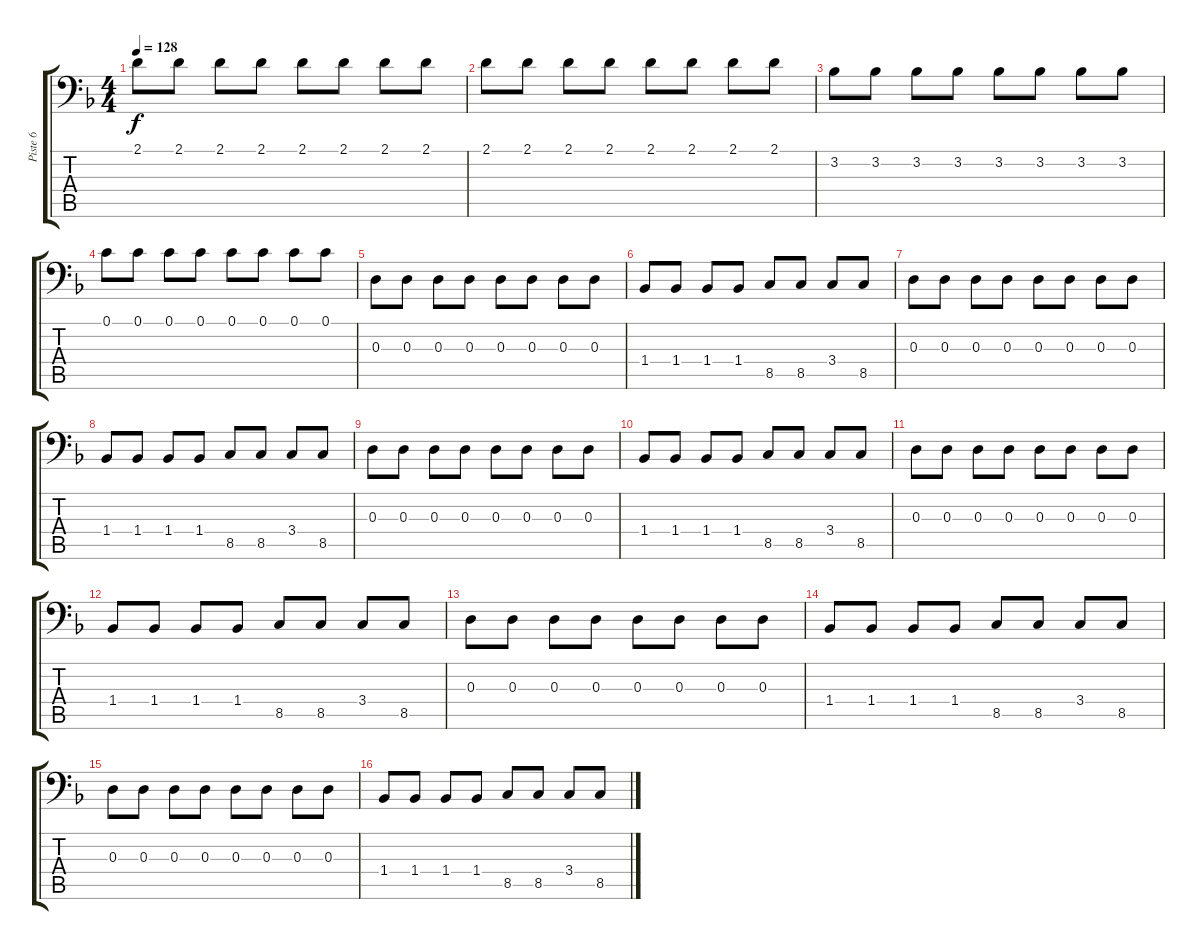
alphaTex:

\track ("Piste 6" "Piste 6") {instrument acousticbass}
\staff {score tabs}
\tuning (C3 G2 D2 A1 E1 B0) {hide}
\ts (4 4)
\tempo 128
\clef f4
\ks f
2.1.8{dy f} 2.1.8 2.1.8 2.1.8 2.1.8 2.1.8 2.1.8 2.1.8 |
2.1.8 2.1.8 2.1.8 2.1.8 2.1.8 2.1.8 2.1.8 2.1.8 |
3.2.8 3.2.8 3.2.8 3.2.8 3.2.8 3.2.8 3.2.8 3.2.8 |
0.1.8 0.1.8 0.1.8 0.1.8 0.1.8 0.1.8 0.1.8 0.1.8 |
0.3.8 0.3.8 0.3.8 0.3.8 0.3.8 0.3.8 0.3.8 0.3.8 |
1.4.8 1.4.8 1.4.8 1.4.8 8.5.8 8.5.8 3.4.8 8.5.8 |
0.3.8 0.3.8 0.3.8 0.3.8 0.3.8 0.3.8 0.3.8 0.3.8 |
1.4.8 1.4.8 1.4.8 1.4.8 8.5.8 8.5.8 3.4.8 8.5.8 |
0.3.8 0.3.8 0.3.8 0.3.8 0.3.8 0.3.8 0.3.8 0.3.8 |
1.4.8 1.4.8 1.4.8 1.4.8 8.5.8 8.5.8 3.4.8 8.5.8 |
0.3.8 0.3.8 0.3.8 0.3.8 0.3.8 0.3.8 0.3.8 0.3.8 |
1.4.8 1.4.8 1.4.8 1.4.8 8.5.8 8.5.8 3.4.8 8.5.8 |
0.3.8 0.3.8 0.3.8 0.3.8 0.3.8 0.3.8 0.3.8 0.3.8 |
1.4.8 1.4.8 1.4.8 1.4.8 8.5.8 8.5.8 3.4.8 8.5.8 |
0.3.8 0.3.8 0.3.8 0.3.8 0.3.8 0.3.8 0.3.8 0.3.8 |
1.4.8 1.4.8 1.4.8 1.4.8 8.5.8 8.5.8 3.4.8 8.5.8
